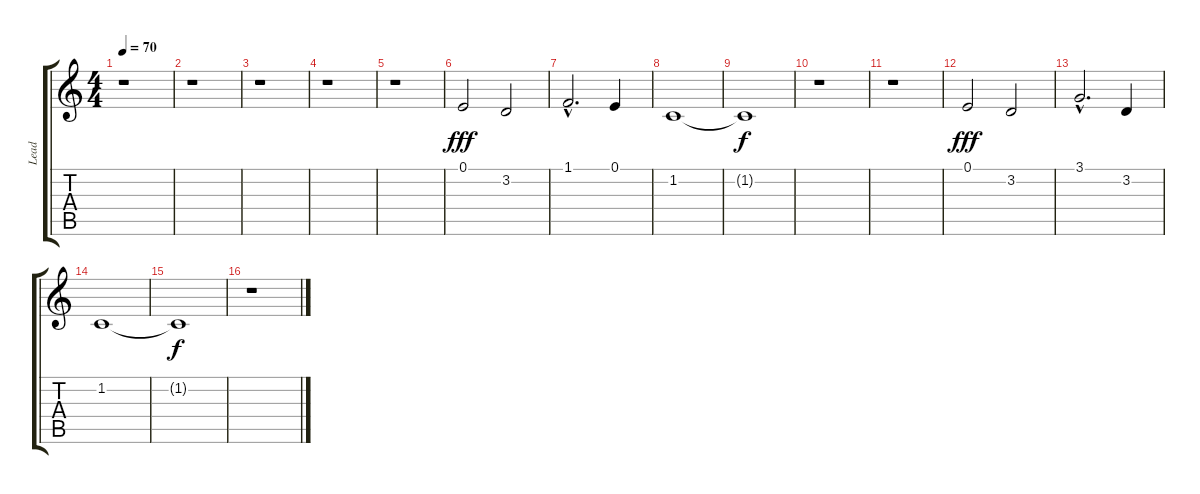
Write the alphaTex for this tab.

\track ("Lead                " "Lead      ") {instrument pad2warm}
\staff {score tabs}
\tuning (E4 B3 G3 D3 A2 E2) {hide}
\ts (4 4)
\tempo 70
\clef g2
\ks c
r.1{dy f} |
r.1 |
r.1 |
r.1 |
r.1 |
0.1.2{dy fff volume 13} 3.2.2 |
1.1{hac}.2{d} 0.1.4 |
1.2.1{volume 0} |
1.2{t}.1{dy f} |
r.1 |
r.1 |
0.1.2{dy fff volume 15} 3.2.2 |
3.1{hac}.2{d} 3.2.4 |
1.2.1{volume 0} |
1.2{t}.1{dy f} |
r.1
